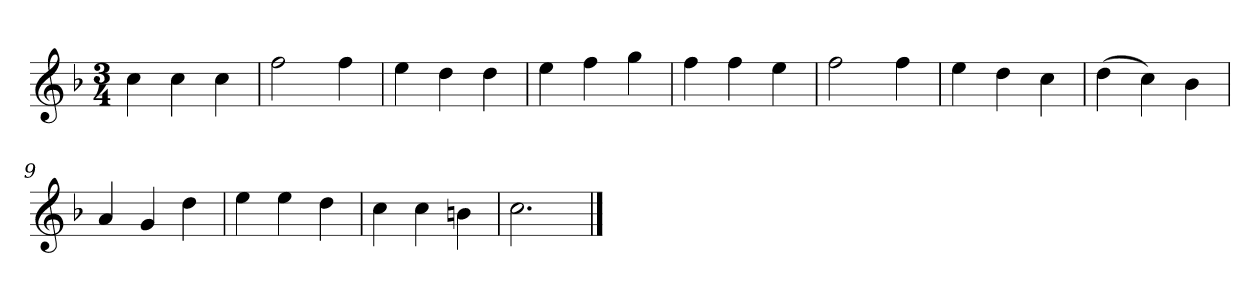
**kern
*part1
*staff1
*k[b-]
*M3/4
*MM120
=1
4cc
4cc
4cc
=2
2ff
4ff
=3
4ee
4dd
4dd
=4
4ee
4ff
4gg
=5
4ff
4ff
4ee
=6
2ff
4ff
=7
4ee
4dd
4cc
=8
(4dd
4cc)
4b-
=9
4a
4g
4dd
=10
4ee
4ee
4dd
=11
4cc
4cc
4bn
=12
2.cc
==
*-
